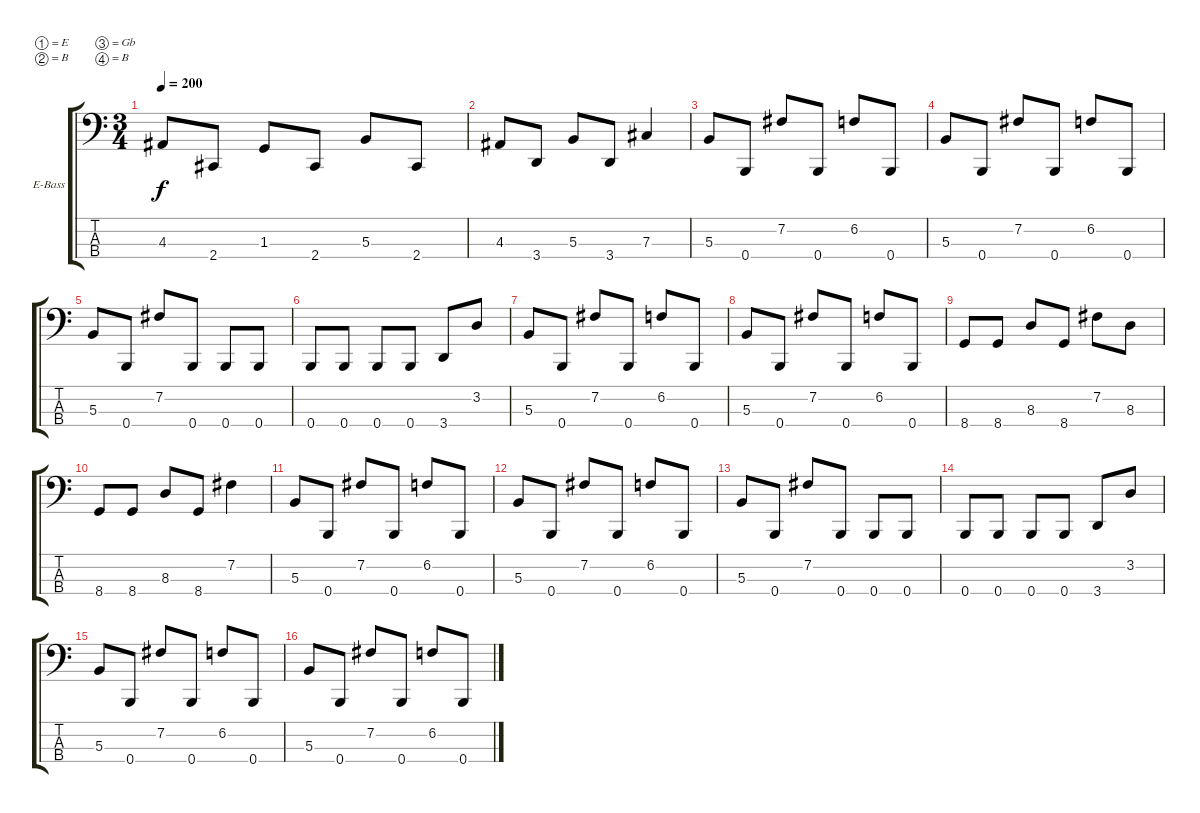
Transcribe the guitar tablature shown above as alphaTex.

\bracketExtendMode groupsimilarinstruments
\firstSystemTrackNameOrientation horizontal
\otherSystemsTrackNameOrientation horizontal
\track ("Track 9" "E-Bass") {multiBarRest instrument electricbassfinger}
\staff {score tabs}
\tuning (E2 B1 Gb1 B0)
\ts (3 4)
\tempo 200
\clef f4
\ks c
4.3.8{dy f} 2.4.8 1.3.8 2.4.8 5.3.8 2.4.8 |
4.3.8 3.4.8 5.3.8 3.4.8 7.3.4 |
5.3.8 0.4.8 7.2.8 0.4.8 6.2.8 0.4.8 |
5.3.8 0.4.8 7.2.8 0.4.8 6.2.8 0.4.8 |
5.3.8 0.4.8 7.2.8 0.4.8 0.4.8 0.4.8 |
0.4.8 0.4.8 0.4.8 0.4.8 3.4.8 3.2.8 |
5.3.8 0.4.8 7.2.8 0.4.8 6.2.8 0.4.8 |
5.3.8 0.4.8 7.2.8 0.4.8 6.2.8 0.4.8 |
8.4.8 8.4.8 8.3.8 8.4.8 7.2.8 8.3.8 |
8.4.8 8.4.8 8.3.8 8.4.8 7.2.4 |
5.3.8 0.4.8 7.2.8 0.4.8 6.2.8 0.4.8 |
5.3.8 0.4.8 7.2.8 0.4.8 6.2.8 0.4.8 |
5.3.8 0.4.8 7.2.8 0.4.8 0.4.8 0.4.8 |
0.4.8 0.4.8 0.4.8 0.4.8 3.4.8 3.2.8 |
5.3.8 0.4.8 7.2.8 0.4.8 6.2.8 0.4.8 |
5.3.8 0.4.8 7.2.8 0.4.8 6.2.8 0.4.8
